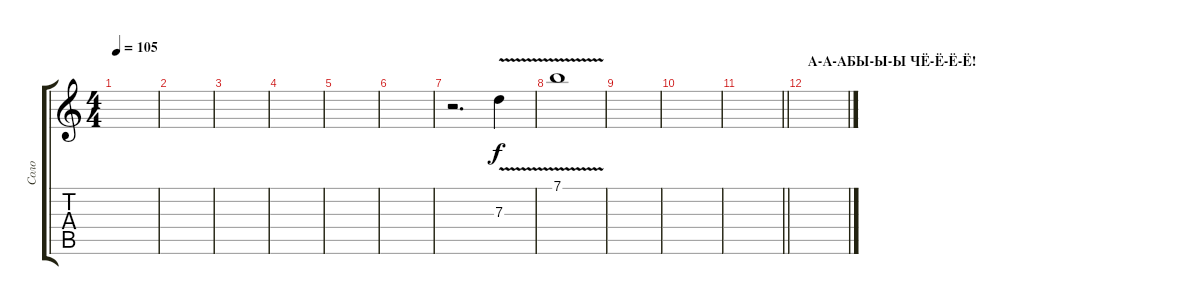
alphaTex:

\track ("Соло" "Соло") {instrument electricguitarclean}
\staff {score tabs}
\tuning (E4 B3 G3 D3 A2 E2) {hide}
\ts (4 4)
\tempo 105
\clef g2
\ks c
|
|
|
|
|
|
r.2{d} 7.3{v}.4 |
7.1{v}.1 |
|
|
\barLineRight lightlight
|
\section ("" "А-А-АБЫ-Ы-Ы ЧЁ-Ё-Ё-Ё!")
